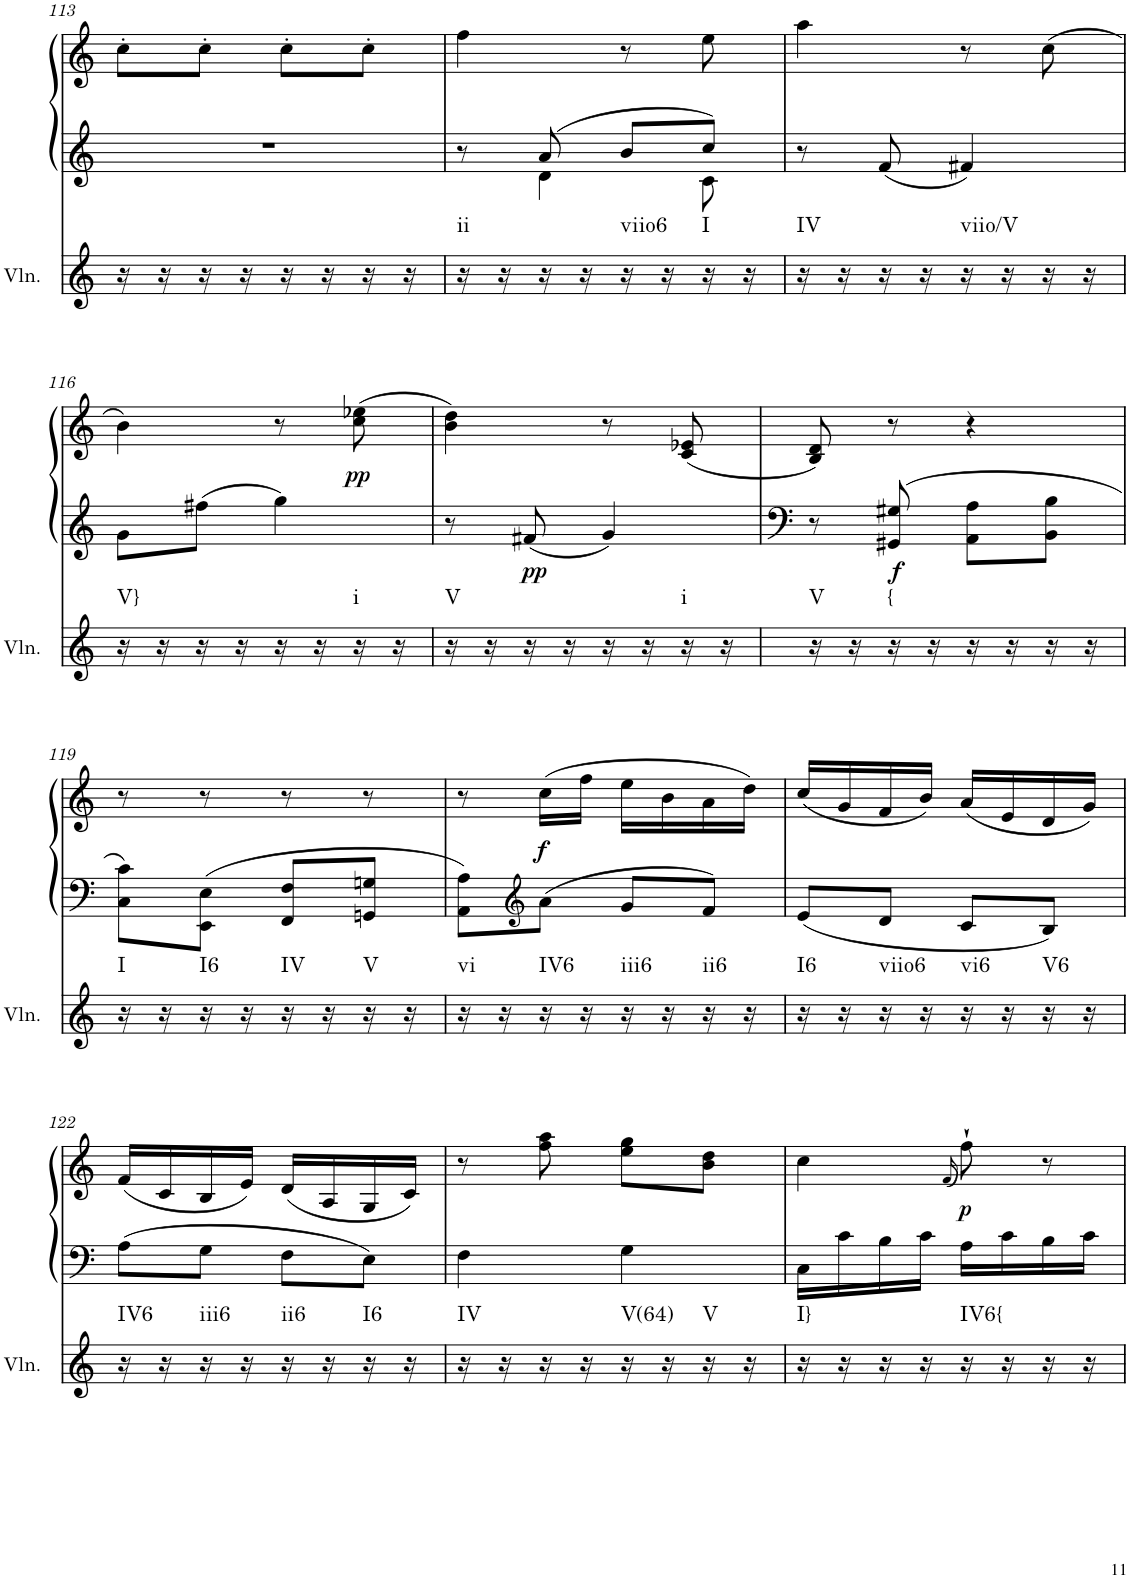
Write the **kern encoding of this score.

**kern	**harte	**kern	**kern	**dynam
*part2	*part2	*part1	*part1	*part1
*staff3	*	*staff2	*staff1	*staff1/2
*I"Violin	*	*I"Klavier linke Hand	*	*
*I'Vln.	*	*	*	*
!!LO:PB:g=z
*clefG2	*	*clefF4	*clefF4	*
*k[]	*	*k[]	*k[]	*
*M2/4	*	*M2/4	*M2/4	*
=113	=113	=113	=113	=113
16r	.	2r	8cc'\L	.
16r	.	.	.	.
16r	.	.	8cc'\J	.
16r	.	.	.	.
16r	.	.	8cc'\L	.
16r	.	.	.	.
16r	.	.	8cc'\J	.
16r	.	.	.	.
=114	=114	=114	=114	=114
*	*	*^	*	*
!	!LO:H:kt=ii	!	!	!	!
16r	N	8r	8ryy	4ff\	.
16r	.	.	.	.	.
16r	.	8a/	4d\	.	.
16r	.	.	.	.	.
!	!LO:H:kt=viio6	!	!	!	!
16r	N	8b/L	.	8r	.
16r	.	.	.	.	.
!	!LO:H:kt=I	!	!	!	!
16r	N	8cc/J	8c\	8ee\	.
16r	.	.	.	.	.
*	*	*v	*v	*	*
=115	=115	=115	=115	=115
!	!LO:H:kt=IV	!	!	!
16r	N	8r	4aa\	.
16r	.	.	.	.
16r	.	8f/	.	.
16r	.	.	.	.
!	!LO:H:kt=viio/V	!	!	!
16r	N	4f#X/	8r	.
16r	.	.	.	.
16r	.	.	(8cc\	.
16r	.	.	.	.
!!LO:LB:g=z
=116	=116	=116	=116	=116
!	!LO:H:kt=V}	!	!	!
16r	N	8g\L	4b\)	.
16r	.	.	.	.
16r	.	8ff#X\J	.	.
16r	.	.	.	.
16r	.	4gg\	8r	.
16r	.	.	.	.
!	!LO:H:kt=i	!	!	!LO:DY:b
16r	N	.	(8cc\ 8ee-X\	pp
16r	.	.	.	.
=117	=117	=117	=117	=117
!	!LO:H:kt=V	!	!	!
16r	N	8r	4b\ 4dd\)	.
16r	.	.	.	.
!	!	!	!	!LO:DY:b=2
16r	.	8f#X/	.	pp
16r	.	.	.	.
16r	.	4g/	8r	.
16r	.	.	.	.
!	!LO:H:kt=i	!	!	!
16r	N	.	(8c/ 8e-X/	.
16r	.	.	.	.
=118	=118	=118	=118	=118
!	!LO:H:kt=V	!	!	!
16r	N	8r	8B/ 8d/)	.
16r	.	.	.	.
!	!LO:H:kt={	!	!	!LO:DY:b=2
16r	N	8GG#X/ 8G#X/	8r	f
16r	.	.	.	.
16r	.	8AA\ 8A\L	4r	.
16r	.	.	.	.
16r	.	8BB\ 8B\J	.	.
16r	.	.	.	.
!!LO:LB:g=z
=119	=119	=119	=119	=119
!	!LO:H:kt=I	!	!	!
16r	N	8C\ 8c\L	8r	.
16r	.	.	.	.
!	!LO:H:kt=I6	!	!	!
16r	N	8EE\ 8E\J	8r	.
16r	.	.	.	.
!	!LO:H:kt=IV	!	!	!
16r	N	8FF/ 8F/L	8r	.
16r	.	.	.	.
!	!LO:H:kt=V	!	!	!
16r	N	8GGn/ 8Gn/J	8r	.
16r	.	.	.	.
=120	=120	=120	=120	=120
!	!LO:H:kt=vi	!	!	!
16r	N	8AA\ 8A\L	8r	.
16r	.	.	.	.
*	*	*clefG2	*	*
!	!LO:H:kt=IV6	!	!	!LO:DY:b
16r	N	8a\J	(16cc\LL	f
16r	.	.	16ff\JJ	.
!	!LO:H:kt=iii6	!	!	!
16r	N	8g/L	16ee\LL	.
16r	.	.	16b\	.
!	!LO:H:kt=ii6	!	!	!
16r	N	8f/J	16a\	.
16r	.	.	16dd\JJ)	.
=121	=121	=121	=121	=121
!	!LO:H:kt=I6	!	!	!
16r	N	8e/L	(16cc/LL	.
16r	.	.	16g/	.
!	!LO:H:kt=viio6	!	!	!
16r	N	8d/J	16f/	.
16r	.	.	16b/JJ)	.
!	!LO:H:kt=vi6	!	!	!
16r	N	8c/L	(16a/LL	.
16r	.	.	16e/	.
!	!LO:H:kt=V6	!	!	!
16r	N	8B/J	16d/	.
16r	.	.	16g/JJ)	.
!!LO:LB:g=z
=122	=122	=122	=122	=122
!	!LO:H:kt=IV6	!	!	!
16r	N	8A\L	(16f/LL	.
16r	.	.	16c/	.
!	!LO:H:kt=iii6	!	!	!
16r	N	8G\J	16B/	.
16r	.	.	16e/JJ)	.
!	!LO:H:kt=ii6	!	!	!
16r	N	8F\L	(16d/LL	.
16r	.	.	16A/	.
!	!LO:H:kt=I6	!	!	!
16r	N	8E\J	16G/	.
16r	.	.	16c/JJ)	.
=123	=123	=123	=123	=123
!	!LO:H:kt=IV	!	!	!
16r	N	4F\	8r	.
16r	.	.	.	.
16r	.	.	8ff\ 8aa\	.
16r	.	.	.	.
!	!LO:H:kt=V(64)	!	!	!
16r	N	4G\	8ee\ 8gg\L	.
16r	.	.	.	.
!	!LO:H:kt=V	!	!	!
16r	N	.	8b\ 8dd\J	.
16r	.	.	.	.
=124	=124	=124	=124	=124
!	!LO:H:kt=I}	!	!	!
16r	N	16C\LL	4cc\	.
16r	.	16c\	.	.
16r	.	16B\	.	.
16r	.	16c\JJ	.	.
.	.	.	(16qf/	.
!	!LO:H:kt=IV6{	!	!	!LO:DY:b
16r	N	16A\LL	8ff`\)	p
16r	.	16c\	.	.
16r	.	16B\	8r	.
16r	.	16c\JJ	.	.
=	=	=	=	=
*-	*-	*-	*-	*-
